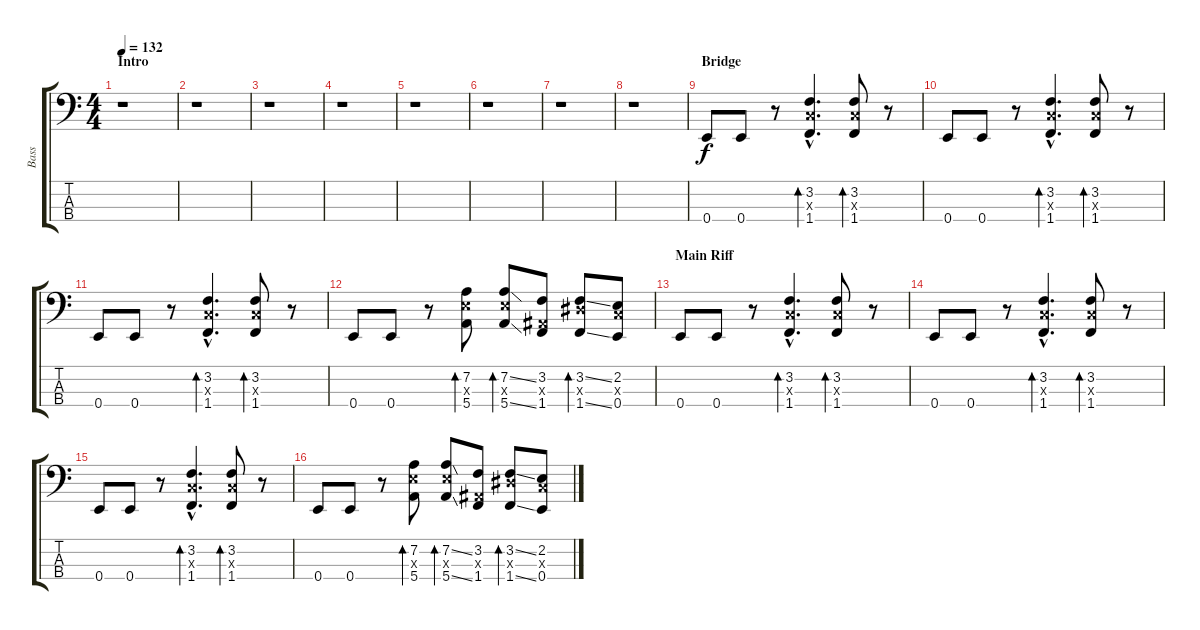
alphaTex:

\track ("Bass" "Bass") {instrument electricbasspick}
\staff {score tabs}
\tuning (G2 D2 A1 E1) {hide}
\ts (4 4)
\section ("" "Intro")
\tempo 132
\clef f4
\ks c
r.1{dy f instrument electricbasspick} |
r.1 |
r.1 |
r.1 |
r.1 |
r.1 |
r.1 |
r.1 |
\section ("" "Bridge")
0.4.8 0.4.8 r.8 (3.2{hac} 3.3{hac x} 1.4{hac}).4{d bd 60} (3.2 3.3{x} 1.4).8{bd 60} r.8 |
0.4.8 0.4.8 r.8 (3.2{hac} 3.3{hac x} 1.4{hac}).4{d bd 60} (3.2 3.3{x} 1.4).8{bd 60} r.8 |
0.4.8 0.4.8 r.8 (3.2{hac} 3.3{hac x} 1.4{hac}).4{d bd 60} (3.2 3.3{x} 1.4).8{bd 60} r.8 |
0.4.8 0.4.8 r.8 (7.2 7.3{x} 5.4).8{bd 60} (7.2{ss} 7.3{x} 5.4{ss}).8{bd 60} (3.2 1.3{x} 1.4).8 (3.2{ss} 6.3{x} 1.4{ss}).8{bd 60} (2.2 3.3{x} 0.4).8 |
\section ("" "Main Riff")
0.4.8 0.4.8 r.8 (3.2{hac} 3.3{hac x} 1.4{hac}).4{d bd 60} (3.2 3.3{x} 1.4).8{bd 60} r.8 |
0.4.8 0.4.8 r.8 (3.2{hac} 3.3{hac x} 1.4{hac}).4{d bd 60} (3.2 3.3{x} 1.4).8{bd 60} r.8 |
0.4.8 0.4.8 r.8 (3.2{hac} 3.3{hac x} 1.4{hac}).4{d bd 60} (3.2 3.3{x} 1.4).8{bd 60} r.8 |
0.4.8 0.4.8 r.8 (7.2 7.3{x} 5.4).8{bd 60} (7.2{ss} 7.3{x} 5.4{ss}).8{bd 60} (3.2 1.3{x} 1.4).8 (3.2{ss} 6.3{x} 1.4{ss}).8{bd 60} (2.2 3.3{x} 0.4).8
